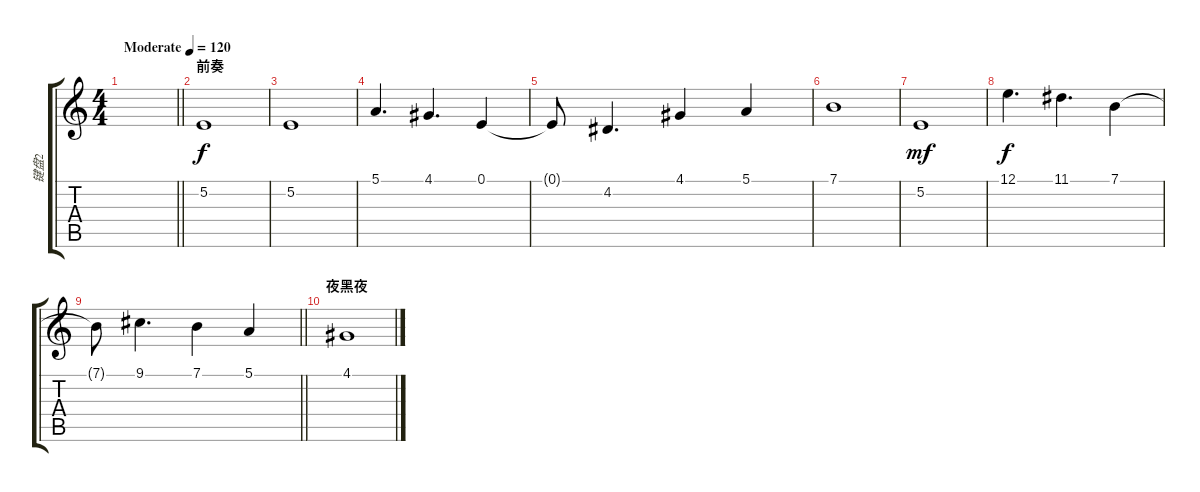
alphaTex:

\track ("键盘2" "键盘2") {instrument drawbarorgan}
\staff {score tabs}
\tuning (E4 B3 G3 D3 A2 E2) {hide}
\ts (4 4)
\tempo (120 "Moderate")
\clef g2
\barLineRight lightlight
\ks c
|
\section ("" "前奏")
5.2.1 |
5.2.1 |
5.1.4{d dy f} 4.1.4{d} 0.1.4 |
0.1{t}.8 4.2.4{d} 4.1.4 5.1.4 |
7.1.1{txt ""} |
5.2.1{dy mf} |
12.1.4{d dy f} 11.1.4{d} 7.1.4 |
\barLineRight lightlight
7.1{t}.8 9.1.4{d} 7.1.4 5.1.4 |
\section ("" "夜黑夜")
4.1.1
